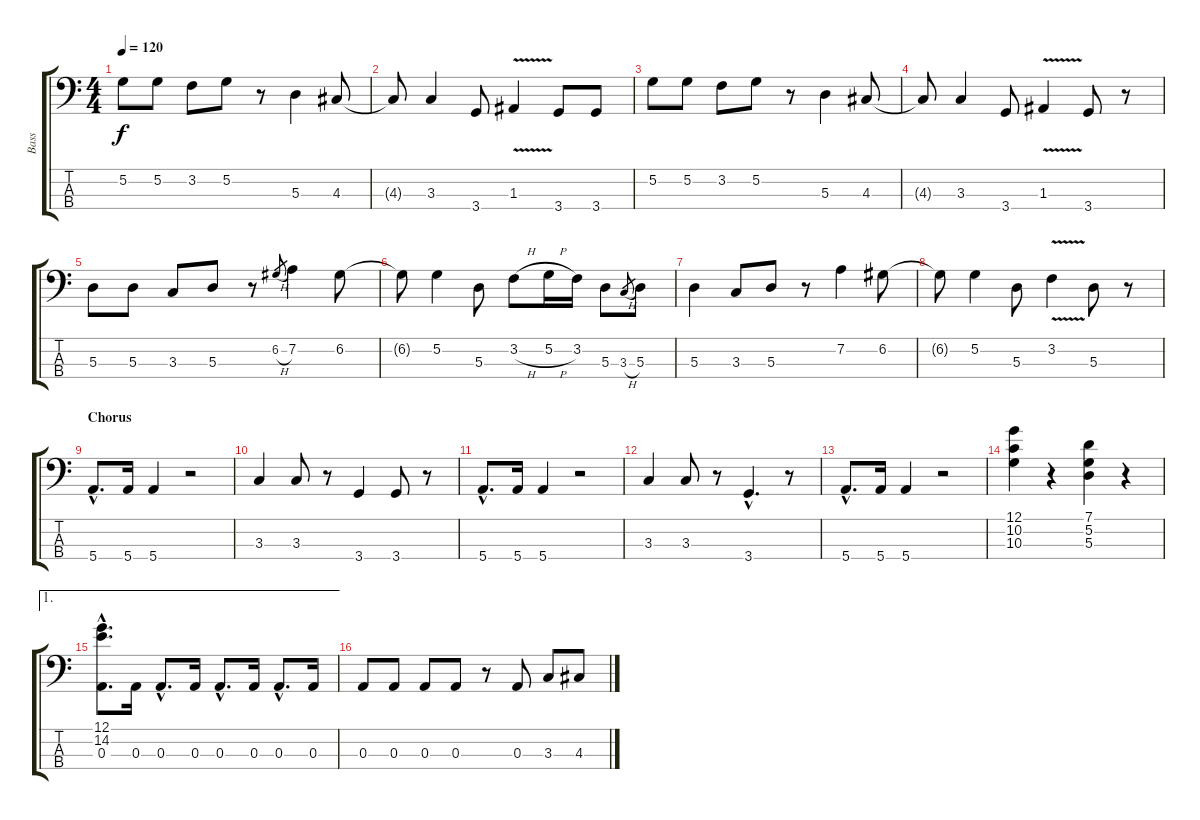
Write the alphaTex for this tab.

\track ("Bass" "Bass") {instrument electricbassfinger}
\staff {score tabs}
\tuning (G2 D2 A1 E1) {hide}
\ts (4 4)
\tempo 120
\clef f4
\ks c
5.2.8{dy f} 5.2.8 3.2.8 5.2.8 r.8 5.3.4 4.3.8 |
4.3{t}.8 3.3.4 3.4.8 1.3{v}.4 3.4.8 3.4.8 |
5.2.8 5.2.8 3.2.8 5.2.8 r.8 5.3.4 4.3.8 |
4.3{t}.8 3.3.4 3.4.8 1.3{v}.4 3.4.8 r.8 |
5.3.8 5.3.8 3.3.8 5.3.8 r.8 6.2{h}.8{gr} 7.2.4 6.2.8 |
6.2{t}.8 5.2.4 5.3.8 3.2{h}.8 5.2{h}.16 3.2.16 5.3.8 3.3{h}.8{gr} 5.3.8 |
5.3.4 3.3.8 5.3.8 r.8 7.2.4 6.2.8 |
6.2{t}.8 5.2.4 5.3.8 3.2{v}.4 5.3.8 r.8 |
\section ("" "Chorus")
5.4{hac}.8{d} 5.4.16 5.4.4 r.2 |
3.3.4 3.3.8 r.8 3.4.4 3.4.8 r.8 |
5.4{hac}.8{d} 5.4.16 5.4.4 r.2 |
3.3.4 3.3.8 r.8 3.4{hac}.4{d} r.8 |
5.4{hac}.8{d} 5.4.16 5.4.4 r.2 |
(12.1 10.2 10.3).4 r.4 (7.1 5.2 5.3).4 r.4 |
\ae 1
(12.1{hac} 14.2{hac} 0.3{hac}).8{d} 0.3.16 0.3{hac}.8{d} 0.3.16 0.3{hac}.8{d} 0.3.16 0.3{hac}.8{d} 0.3.16 |
0.3.8 0.3.8 0.3.8 0.3.8 r.8 0.3.8 3.3.8 4.3.8
